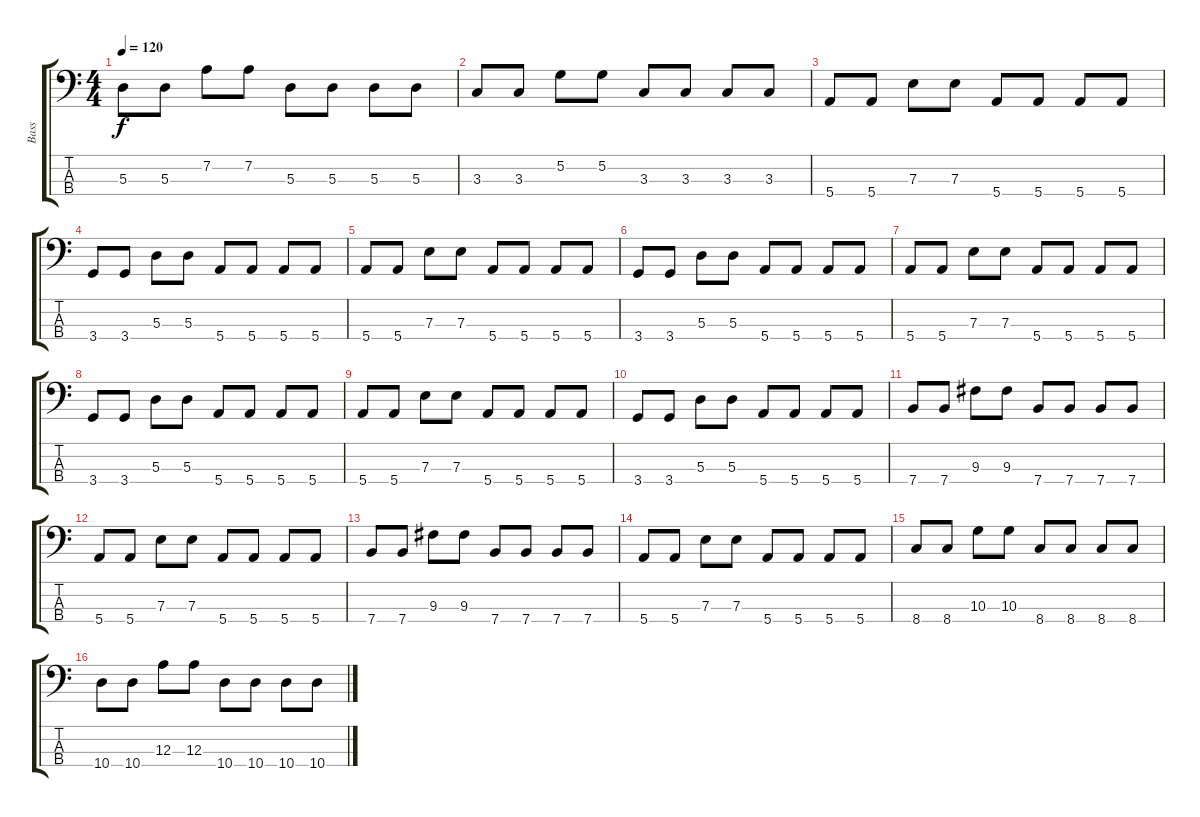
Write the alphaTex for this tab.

\track ("Bass" "Bass") {instrument fretlessbass}
\staff {score tabs}
\tuning (G2 D2 A1 E1) {hide}
\ts (4 4)
\tempo 120
\clef f4
\ks c
5.3.8{dy f} 5.3.8 7.2.8 7.2.8 5.3.8 5.3.8 5.3.8 5.3.8 |
3.3.8 3.3.8 5.2.8 5.2.8 3.3.8 3.3.8 3.3.8 3.3.8 |
5.4.8 5.4.8 7.3.8 7.3.8 5.4.8 5.4.8 5.4.8 5.4.8 |
3.4.8 3.4.8 5.3.8 5.3.8 5.4.8 5.4.8 5.4.8 5.4.8 |
5.4.8 5.4.8 7.3.8 7.3.8 5.4.8 5.4.8 5.4.8 5.4.8 |
3.4.8 3.4.8 5.3.8 5.3.8 5.4.8 5.4.8 5.4.8 5.4.8 |
5.4.8 5.4.8 7.3.8 7.3.8 5.4.8 5.4.8 5.4.8 5.4.8 |
3.4.8 3.4.8 5.3.8 5.3.8 5.4.8 5.4.8 5.4.8 5.4.8 |
5.4.8 5.4.8 7.3.8 7.3.8 5.4.8 5.4.8 5.4.8 5.4.8 |
3.4.8 3.4.8 5.3.8 5.3.8 5.4.8 5.4.8 5.4.8 5.4.8 |
7.4.8 7.4.8 9.3.8 9.3.8 7.4.8 7.4.8 7.4.8 7.4.8 |
5.4.8 5.4.8 7.3.8 7.3.8 5.4.8 5.4.8 5.4.8 5.4.8 |
7.4.8 7.4.8 9.3.8 9.3.8 7.4.8 7.4.8 7.4.8 7.4.8 |
5.4.8 5.4.8 7.3.8 7.3.8 5.4.8 5.4.8 5.4.8 5.4.8 |
8.4.8 8.4.8 10.3.8 10.3.8 8.4.8 8.4.8 8.4.8 8.4.8 |
10.4.8 10.4.8 12.3.8 12.3.8 10.4.8 10.4.8 10.4.8 10.4.8
